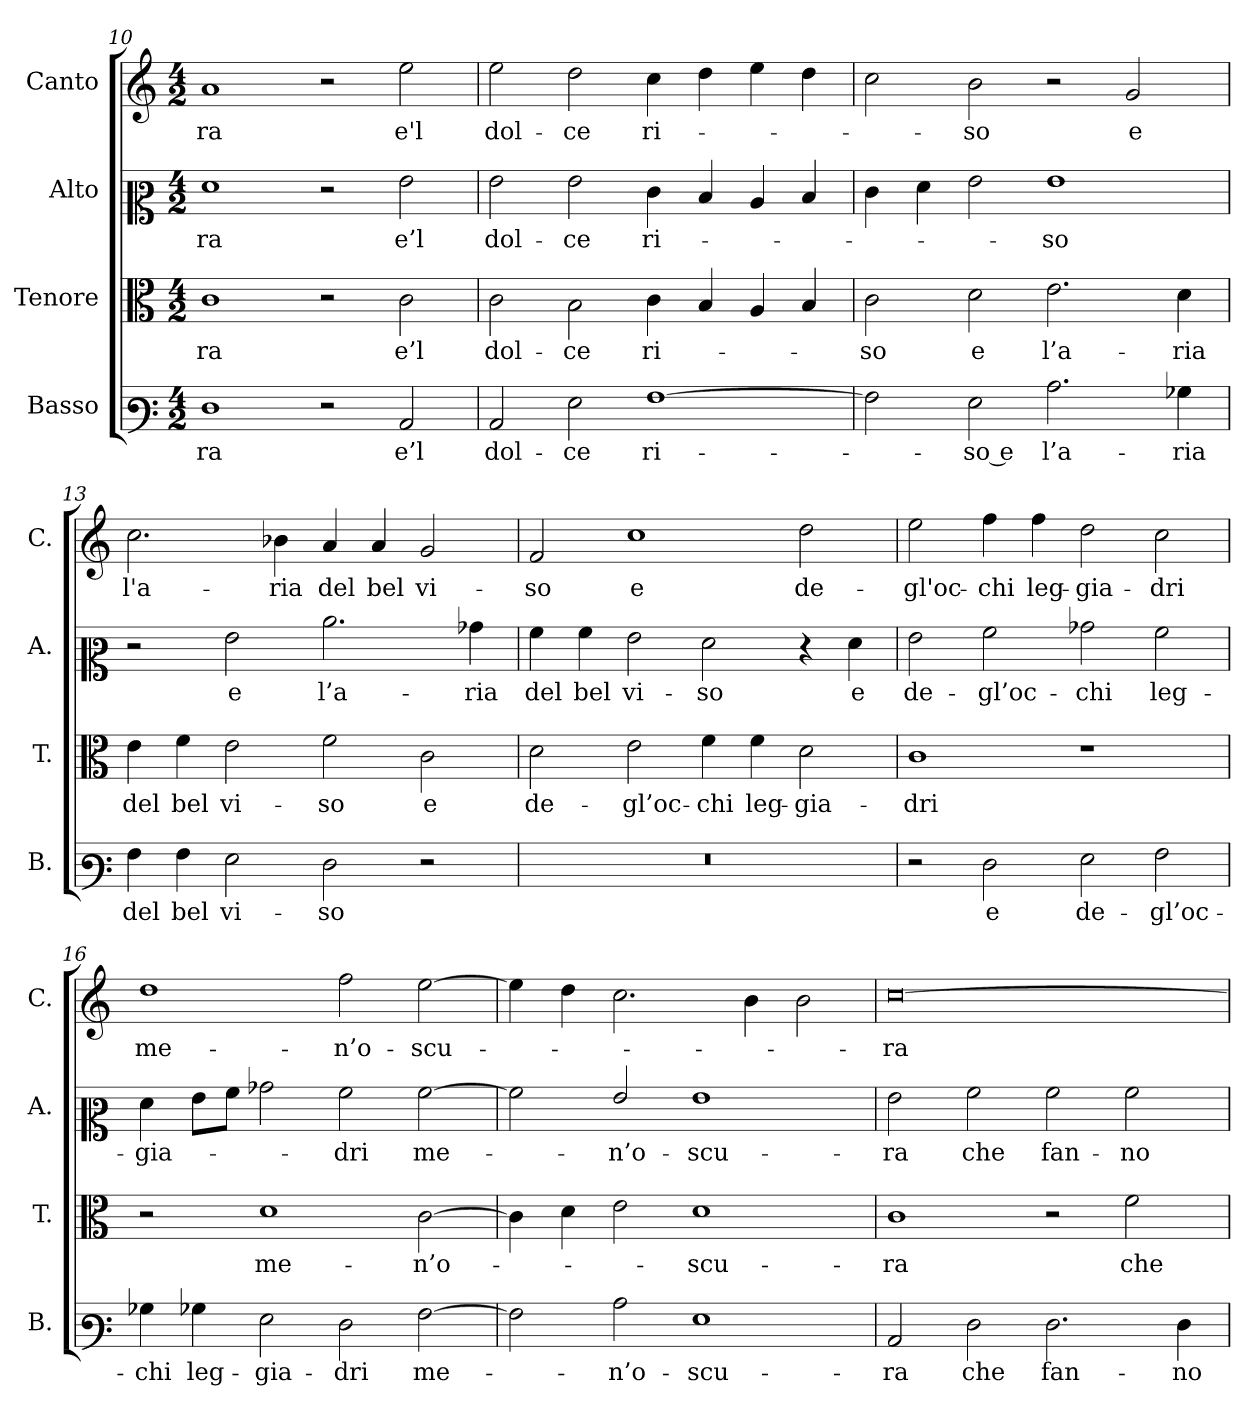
**kern	**text	**kern	**text	**kern	**text	**kern	**text
*part4	*part4	*part3	*part3	*part2	*part2	*part1	*part1
*staff4	*staff4	*staff3	*staff3	*staff2	*staff2	*staff1	*staff1
*I"Basso	*	*I"Tenore	*	*I"Alto	*	*I"Canto	*
*I'B.	*	*I'T.	*	*I'A.	*	*I'C.	*
*clefF3	*	*clefC3	*	*clefC2	*	*clefG2	*
*k[]	*	*k[]	*	*k[]	*	*k[]	*
*M4/2	*	*M4/2	*	*M4/2	*	*M4/2	*
=10	=10	=10	=10	=10	=10	=10	=10
!	!LO:LY:b	!	!LO:LY:b	!	!LO:LY:b	!	!LO:LY:b
1F	-ra	1c	-ra	1f	-ra	1a	-ra
2r	.	2r	.	2r	.	2r	.
!	!LO:LY:b	!	!LO:LY:b	!	!LO:LY:b	!	!LO:LY:b
2C/	e’l	2c\	e’l	2g\	e’l	2ee\	e'l
=11	=11	=11	=11	=11	=11	=11	=11
!	!LO:LY:b	!	!LO:LY:b	!	!LO:LY:b	!	!LO:LY:b
2C/	dol-	2c\	dol-	2g\	dol-	2ee\	dol-
!	!LO:LY:b	!	!LO:LY:b	!	!LO:LY:b	!	!LO:LY:b
2G\	-ce	2B\	-ce	2g\	-ce	2dd\	-ce
!	!LO:LY:b	!	!LO:LY:b	!	!LO:LY:b	!	!LO:LY:b
[1A	ri-	4c\	ri-	4e\	ri-	4cc\	ri-
.	.	4B/	.	4d/	.	4dd\	.
.	.	4A/	.	4c/	.	4ee\	.
.	.	4B/	.	4d/	.	4dd\	.
=12	=12	=12	=12	=12	=12	=12	=12
!	!	!	!LO:LY:b	!	!	!	!
2A\]	.	2c\	-so	4e\	.	2cc\	.
.	.	.	.	4f\	.	.	.
!	!LO:LY:b	!	!LO:LY:b	!	!	!	!LO:LY:b
2G\	-so e	2d\	e	2g\	.	2b\	-so
!	!LO:LY:b	!	!LO:LY:b	!	!LO:LY:b	!	!
2.c\	l’a-	2.e\	l’a-	1g	-so	2r	.
!	!	!	!	!	!	!	!LO:LY:b
.	.	.	.	.	.	2g/	e
!	!LO:LY:b	!	!LO:LY:b	!	!	!	!
4B-X\	-ria	4d\	-ria	.	.	.	.
!!LO:PB:g=z
=13	=13	=13	=13	=13	=13	=13	=13
!	!LO:LY:b	!	!LO:LY:b	!	!	!	!LO:LY:b
4A\	del	4e\	del	2r	.	2.cc\	l'a-
!	!LO:LY:b	!	!LO:LY:b	!	!	!	!
4A\	bel	4f\	bel	.	.	.	.
!	!LO:LY:b	!	!LO:LY:b	!	!LO:LY:b	!	!
2G\	vi-	2e\	vi-	2g\	e	.	.
!	!	!	!	!	!	!	!LO:LY:b
.	.	.	.	.	.	4b-X\	-ria
!	!LO:LY:b	!	!LO:LY:b	!	!LO:LY:b	!	!LO:LY:b
2F\	-so	2f\	-so	2.cc\	l’a-	4a/	del
!	!	!	!	!	!	!	!LO:LY:b
.	.	.	.	.	.	4a/	bel
!	!	!	!LO:LY:b	!	!	!	!LO:LY:b
2r	.	2c\	e	.	.	2g/	vi-
!	!	!	!	!	!LO:LY:b	!	!
.	.	.	.	4b-X\	-ria	.	.
=14	=14	=14	=14	=14	=14	=14	=14
!	!	!	!LO:LY:b	!	!LO:LY:b	!	!LO:LY:b
0r	.	2d\	de-	4a\	del	2f/	-so
!	!	!	!	!	!LO:LY:b	!	!
.	.	.	.	4a\	bel	.	.
!	!	!	!LO:LY:b	!	!LO:LY:b	!	!LO:LY:b
.	.	2e\	-gl’oc-	2g\	vi-	1cc	e
!	!	!	!LO:LY:b	!	!LO:LY:b	!	!
.	.	4f\	-chi	2f\	-so	.	.
!	!	!	!LO:LY:b	!	!	!	!
.	.	4f\	leg-	.	.	.	.
!	!	!	!LO:LY:b	!	!	!	!LO:LY:b
.	.	2d\	-gia-	4r	.	2dd\	de-
!	!	!	!	!	!LO:LY:b	!	!
.	.	.	.	4f\	e	.	.
=15	=15	=15	=15	=15	=15	=15	=15
!	!	!	!LO:LY:b	!	!LO:LY:b	!	!LO:LY:b
2r	.	1c	-dri	2g\	de-	2ee\	-gl'oc-
!	!LO:LY:b	!	!	!	!LO:LY:b	!	!LO:LY:b
2F\	e	.	.	2a\	-gl’oc-	4ff\	-chi
!	!	!	!	!	!	!	!LO:LY:b
.	.	.	.	.	.	4ff\	leg-
!	!LO:LY:b	!	!	!	!LO:LY:b	!	!LO:LY:b
2G\	de-	1r	.	2b-X\	-chi	2dd\	-gia-
!	!LO:LY:b	!	!	!	!LO:LY:b	!	!LO:LY:b
2A\	-gl’oc-	.	.	2a\	leg-	2cc\	-dri
!!LO:LB:g=z
=16	=16	=16	=16	=16	=16	=16	=16
!	!LO:LY:b	!	!	!	!LO:LY:b	!	!LO:LY:b
4B-X\	-chi	2r	.	4f\	-gia-	1dd	me-
!	!LO:LY:b	!	!	!	!	!	!
4B-X\	leg-	.	.	8g\L	.	.	.
.	.	.	.	8a\J	.	.	.
!	!LO:LY:b	!	!LO:LY:b	!	!	!	!
2G\	-gia-	1d	me-	2b-X\	.	.	.
!	!LO:LY:b	!	!	!	!LO:LY:b	!	!LO:LY:b
2F\	-dri	.	.	2a\	-dri	2ff\	-n’o-
!	!LO:LY:b	!	!LO:LY:b	!	!LO:LY:b	!	!LO:LY:b
[2A\	me-	[2c\	-n’o-	[2a\	me-	[2ee\	-scu-
=17	=17	=17	=17	=17	=17	=17	=17
2A\]	.	4c\]	.	2a\]	.	4ee\]	.
.	.	4d\	.	.	.	4dd\	.
!	!LO:LY:b	!	!	!	!LO:LY:b	!	!
2c\	-n’o-	2e\	.	2g/	-n’o-	2.cc\	.
!	!LO:LY:b	!	!LO:LY:b	!	!LO:LY:b	!	!
1G	-scu-	1d	-scu-	1g	-scu-	.	.
.	.	.	.	.	.	4b\	.
.	.	.	.	.	.	2b\	.
=18	=18	=18	=18	=18	=18	=18	=18
!	!LO:LY:b	!	!LO:LY:b	!	!LO:LY:b	!	!LO:LY:b
2C/	-ra	1c	-ra	2g\	-ra	[0cc	-ra
!	!LO:LY:b	!	!	!	!LO:LY:b	!	!
2F\	che	.	.	2a\	che	.	.
!	!LO:LY:b	!	!	!	!LO:LY:b	!	!
2.F\	fan-	2r	.	2a\	fan-	.	.
!	!	!	!LO:LY:b	!	!LO:LY:b	!	!
.	.	2f\	che	2a\	-no	.	.
!	!LO:LY:b	!	!	!	!	!	!
4F\	-no	.	.	.	.	.	.
=	=	=	=	=	=	=	=
*-	*-	*-	*-	*-	*-	*-	*-
